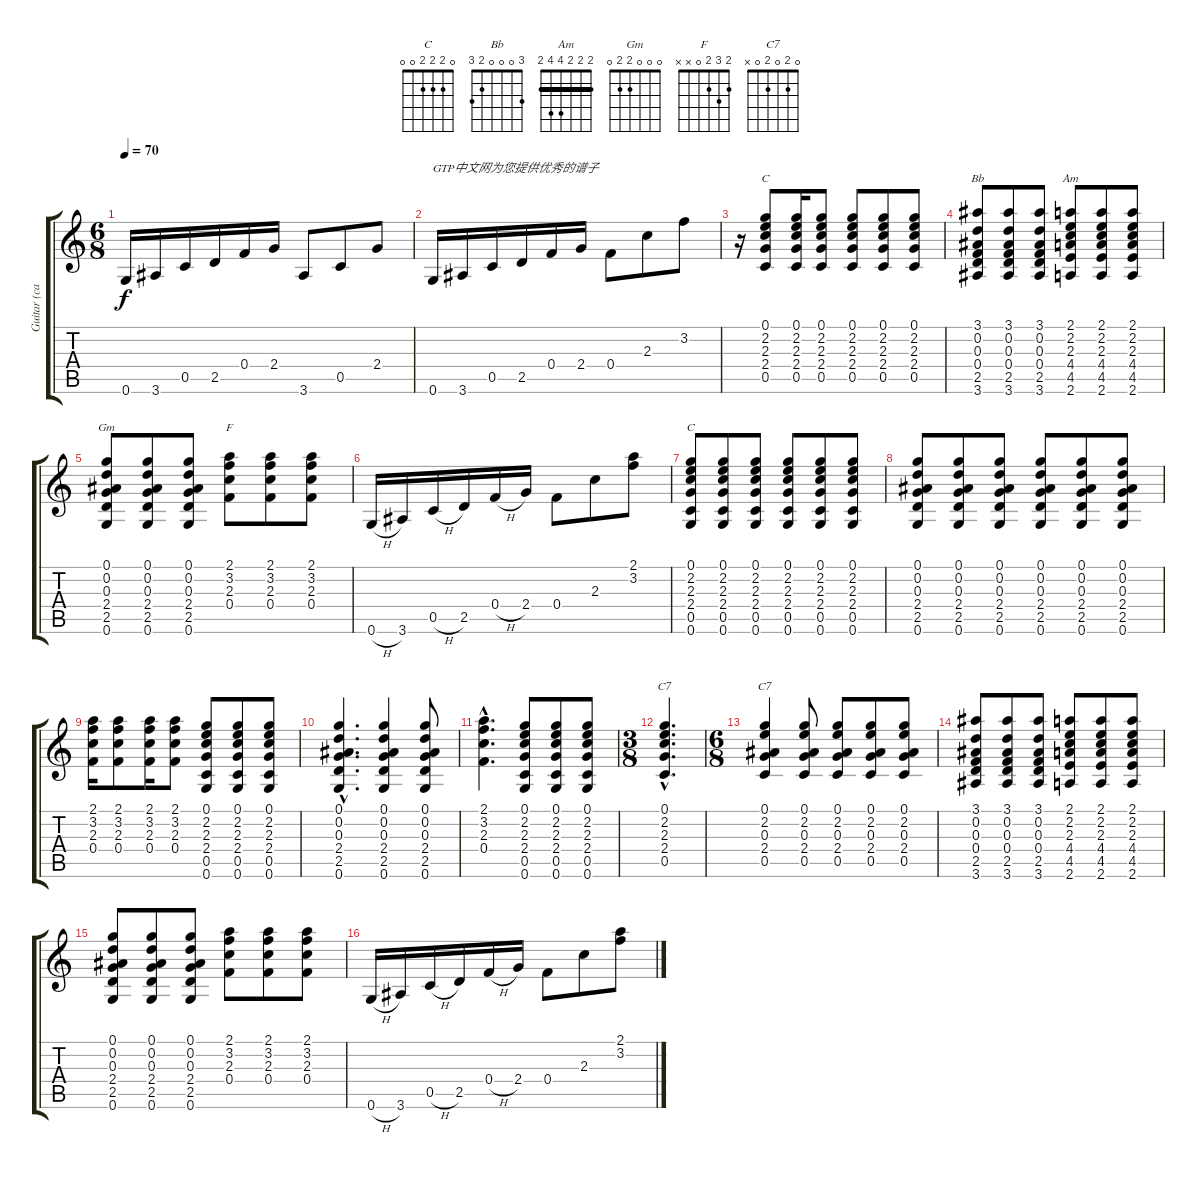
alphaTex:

\track ("Guitar (capo 3)" "Guitar (ca") {instrument acousticguitarsteel}
\staff {score tabs}
\tuning (G4 D4 Bb3 F3 C3 G2) {hide}
\chord ("C" 0 2 2 2 0 x)
\chord ("Bb" 3 0 0 0 2 3)
\chord ("Am" 2 2 2 4 4 2) {barre 2}
\chord ("Gm" 0 0 0 2 2 0)
\chord ("F" 2 3 2 0 x x)
\chord ("C" 0 2 2 2 0 0)
\chord ("C7" 0 2 2 2 0 x)
\chord ("C7" 0 2 0 2 0 x)
\ts (6 8)
\tempo 70
\clef g2
\ks c
0.6.16{dy f instrument acousticguitarsteel} 3.6.16 0.5.16 2.5.16 0.4.16 2.4.16 3.6.8 0.5.8 2.4.8 |
0.6.16{txt "GTP中文网为您提供优秀的谱子"} 3.6.16 0.5.16 2.5.16 0.4.16 2.4.16 0.4.8 2.3.8 3.2.8 |
r.16 (0.1 2.2 2.3 2.4 0.5).8{ch "C"} (0.1 2.2 2.3 2.4 0.5).16 (0.1 2.2 2.3 2.4 0.5).8 (0.1 2.2 2.3 2.4 0.5).8 (0.1 2.2 2.3 2.4 0.5).8 (0.1 2.2 2.3 2.4 0.5).8 |
(3.1 0.2 0.3 0.4 2.5 3.6).8{ch "Bb"} (3.1 0.2 0.3 0.4 2.5 3.6).8 (3.1 0.2 0.3 0.4 2.5 3.6).8 (2.1 2.2 2.3 4.4 4.5 2.6).8{ch "Am"} (2.1 2.2 2.3 4.4 4.5 2.6).8 (2.1 2.2 2.3 4.4 4.5 2.6).8 |
(0.1 0.2 0.3 2.4 2.5 0.6).8{ch "Gm"} (0.1 0.2 0.3 2.4 2.5 0.6).8 (0.1 0.2 0.3 2.4 2.5 0.6).8 (2.1 3.2 2.3 0.4).8{ch "F"} (2.1 3.2 2.3 0.4).8 (2.1 3.2 2.3 0.4).8 |
0.6{h}.16 3.6.16 0.5{h}.16 2.5.16 0.4{h}.16 2.4.16 0.4.8 2.3.8 (2.1 3.2).8 |
(0.1 2.2 2.3 2.4 0.5 0.6).8{ch "C"} (0.1 2.2 2.3 2.4 0.5 0.6).8 (0.1 2.2 2.3 2.4 0.5 0.6).8 (0.1 2.2 2.3 2.4 0.5 0.6).8 (0.1 2.2 2.3 2.4 0.5 0.6).8 (0.1 2.2 2.3 2.4 0.5 0.6).8 |
(0.1 0.2 0.3 2.4 2.5 0.6).8 (0.1 0.2 0.3 2.4 2.5 0.6).8 (0.1 0.2 0.3 2.4 2.5 0.6).8 (0.1 0.2 0.3 2.4 2.5 0.6).8 (0.1 0.2 0.3 2.4 2.5 0.6).8 (0.1 0.2 0.3 2.4 2.5 0.6).8 |
(2.1 3.2 2.3 0.4).16 (2.1 3.2 2.3 0.4).8 (2.1 3.2 2.3 0.4).16 (2.1 3.2 2.3 0.4).8 (0.1 2.2 2.3 2.4 0.5 0.6).8 (0.1 2.2 2.3 2.4 0.5 0.6).8 (0.1 2.2 2.3 2.4 0.5 0.6).8 |
(0.1{hac} 0.2{hac} 0.3{hac} 2.4{hac} 2.5{hac} 0.6{hac}).4{d} (0.1 0.2 0.3 2.4 2.5 0.6).4 (0.1 0.2 0.3 2.4 2.5 0.6).8 |
(2.1{hac} 3.2{hac} 2.3{hac} 0.4{hac}).4{d} (0.1 2.2 2.3 2.4 0.5 0.6).8 (0.1 2.2 2.3 2.4 0.5 0.6).8 (0.1 2.2 2.3 2.4 0.5 0.6).8 |
\ts (3 8)
(0.1{hac} 2.2{hac} 2.3{hac} 2.4{hac} 0.5{hac}).4{d ch "C7"} |
\ts (6 8)
(0.1 2.2 0.3 2.4 0.5).4{ch "C7"} (0.1 2.2 0.3 2.4 0.5).8 (0.1 2.2 0.3 2.4 0.5).8 (0.1 2.2 0.3 2.4 0.5).8 (0.1 2.2 0.3 2.4 0.5).8 |
(3.1 0.2 0.3 0.4 2.5 3.6).8 (3.1 0.2 0.3 0.4 2.5 3.6).8 (3.1 0.2 0.3 0.4 2.5 3.6).8 (2.1 2.2 2.3 4.4 4.5 2.6).8 (2.1 2.2 2.3 4.4 4.5 2.6).8 (2.1 2.2 2.3 4.4 4.5 2.6).8 |
(0.1 0.2 0.3 2.4 2.5 0.6).8 (0.1 0.2 0.3 2.4 2.5 0.6).8 (0.1 0.2 0.3 2.4 2.5 0.6).8 (2.1 3.2 2.3 0.4).8 (2.1 3.2 2.3 0.4).8 (2.1 3.2 2.3 0.4).8 |
0.6{h}.16 3.6.16 0.5{h}.16 2.5.16 0.4{h}.16 2.4.16 0.4.8 2.3.8 (2.1 3.2).8
